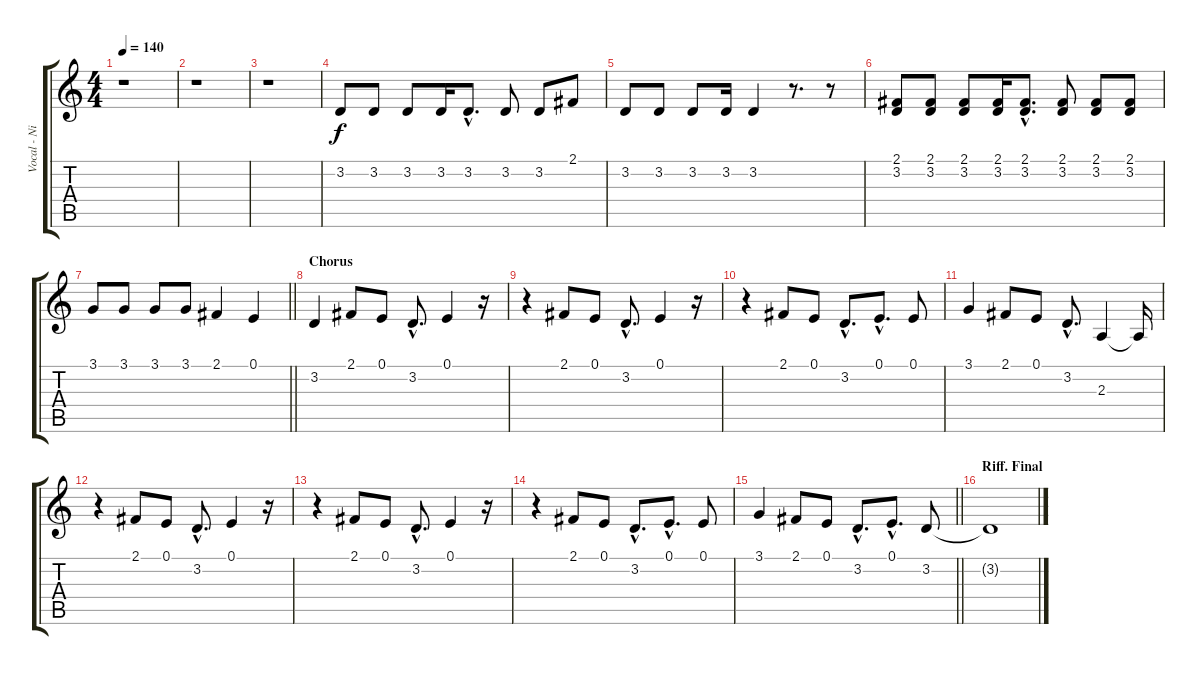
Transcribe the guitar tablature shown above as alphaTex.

\track ("Vocal - Nikola" "Vocal - Ni") {instrument flute}
\staff {score tabs}
\tuning (E4 B3 G3 D3 A2 E2) {hide}
\ts (4 4)
\tempo 140
\clef g2
\ks c
r.1{dy f} |
r.1 |
r.1 |
3.2.8 3.2.8 3.2.8 3.2.16 3.2{hac}.8{d} 3.2.8 3.2.8 2.1.8 |
3.2.8 3.2.8 3.2.8 3.2.16 3.2.4 r.8{d} r.8 |
(2.1 3.2).8 (2.1 3.2).8 (2.1 3.2).8 (2.1 3.2).16 (2.1{hac} 3.2{hac}).8{d} (2.1 3.2).8 (2.1 3.2).8 (2.1 3.2).8 |
\barLineRight lightlight
3.1.8 3.1.8 3.1.8 3.1.8 2.1.4 0.1.4 |
\section ("" "Chorus")
3.2.4 2.1.8 0.1.8 3.2{hac}.8{d} 0.1.4 r.16 |
r.4 2.1.8 0.1.8 3.2{hac}.8{d} 0.1.4 r.16 |
r.4 2.1.8 0.1.8 3.2{hac}.8{d} 0.1{hac}.8{d} 0.1.8 |
3.1.4 2.1.8 0.1.8 3.2{hac}.8{d} 2.3.4 2.3{t}.16 |
r.4 2.1.8 0.1.8 3.2{hac}.8{d} 0.1.4 r.16 |
r.4 2.1.8 0.1.8 3.2{hac}.8{d} 0.1.4 r.16 |
r.4 2.1.8 0.1.8 3.2{hac}.8{d} 0.1{hac}.8{d} 0.1.8 |
\barLineRight lightlight
3.1.4 2.1.8 0.1.8 3.2{hac}.8{d} 0.1{hac}.8{d} 3.2.8 |
\section ("" "Riff. Final")
3.2{t}.1
